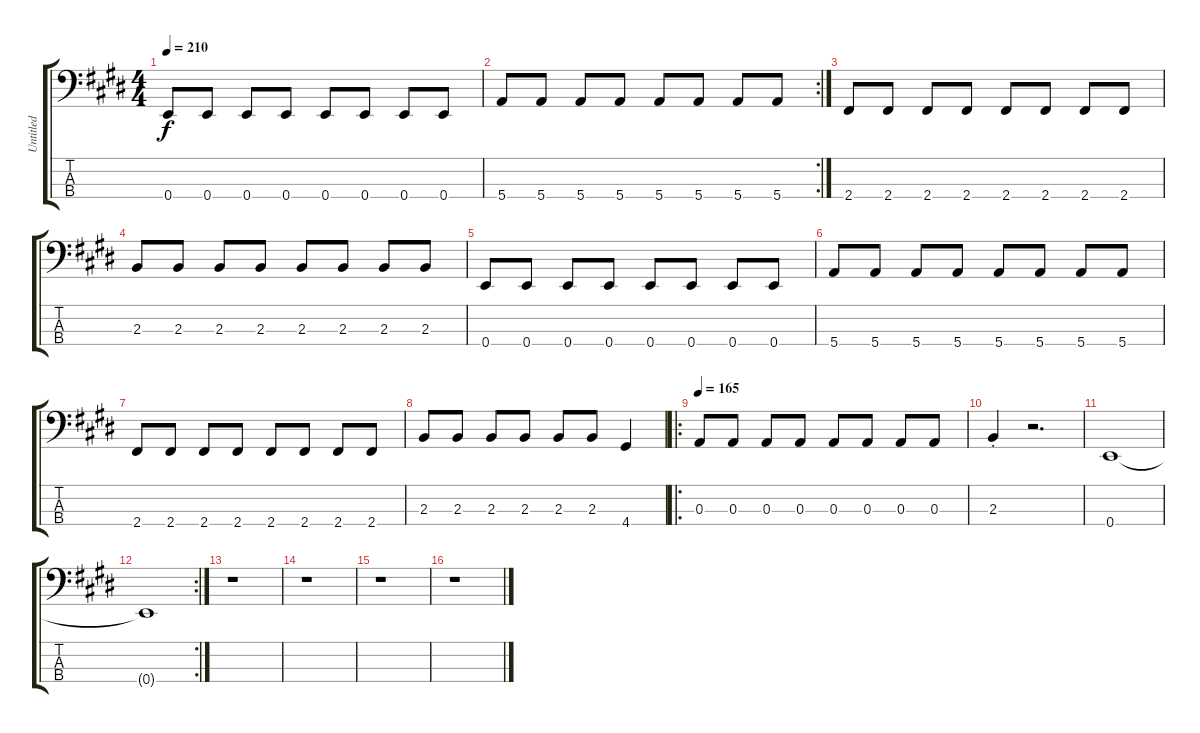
\track ("Untitled" "Untitled") {instrument electricbassfinger}
\staff {score tabs}
\tuning (G2 D2 A1 E1) {hide}
\ts (4 4)
\tempo 210
\clef f4
\ks c#minor
0.4.8{dy f} 0.4.8 0.4.8 0.4.8 0.4.8 0.4.8 0.4.8 0.4.8 |
\rc 2
5.4.8 5.4.8 5.4.8 5.4.8 5.4.8 5.4.8 5.4.8 5.4.8 |
\ks e
2.4.8 2.4.8 2.4.8 2.4.8 2.4.8 2.4.8 2.4.8 2.4.8 |
\ks c#minor
2.3.8 2.3.8 2.3.8 2.3.8 2.3.8 2.3.8 2.3.8 2.3.8 |
0.4.8 0.4.8 0.4.8 0.4.8 0.4.8 0.4.8 0.4.8 0.4.8 |
5.4.8 5.4.8 5.4.8 5.4.8 5.4.8 5.4.8 5.4.8 5.4.8 |
\ks e
2.4.8 2.4.8 2.4.8 2.4.8 2.4.8 2.4.8 2.4.8 2.4.8 |
\ks c#minor
2.3.8 2.3.8 2.3.8 2.3.8 2.3.8 2.3.8 4.4.4 |
\ro
\tempo 165
\ks e
0.3.8 0.3.8 0.3.8 0.3.8 0.3.8 0.3.8 0.3.8 0.3.8 |
\ks c#minor
2.3{st}.4 r.2{d} |
0.4.1 |
\rc 2
0.4{t}.1 |
\ks e
r.1 |
\ks c#minor
r.1 |
r.1 |
r.1
